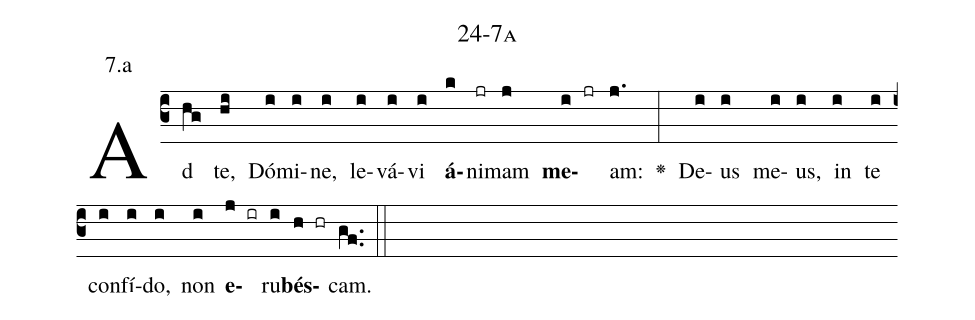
name: 24-7a;
annotation: 7.a;
%%
(c3)Ad(hg) te,(hi) Dó(i)mi(i)ne,(i) le(i)vá(i)vi(i) <b>á</b>(k)ni(jr)mam(j) <b>me</b>(i jr)am:(j.) <v>\greheightstar</v>(:) De(i)us(i) me(i)us,(i) in(i) te(i) con(i)fí(i)do,(i) non(i) <b>e</b>(j ir)ru(i)<b>bés</b>(h hr)cam.(gf..) (::)


%E(i) u(i) o(j) u(i) a(h) e.(gf..) (::)
